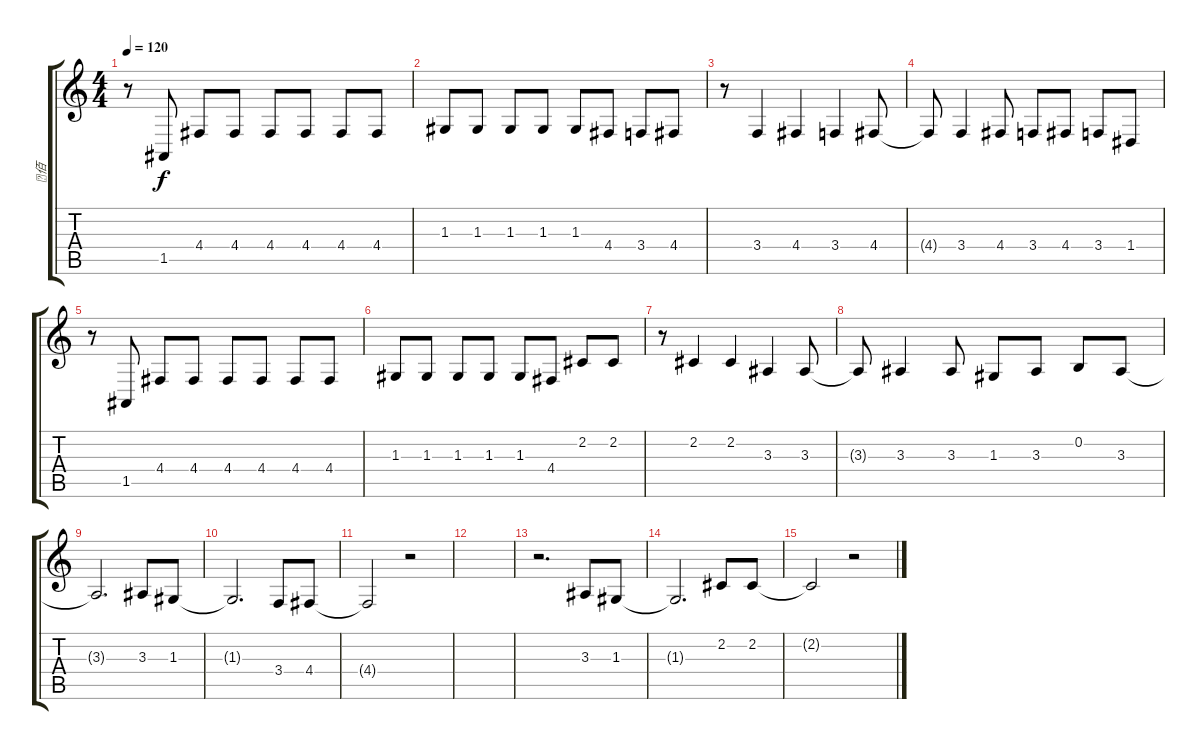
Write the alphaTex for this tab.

\track ("佰" "佰") {instrument oboe}
\staff {score tabs}
\tuning (E4 B3 G3 D3 A2 E2) {hide}
\ts (4 4)
\tempo 120
\clef g2
\ks c
r.8{dy f} 1.5.8 4.4.8 4.4.8 4.4.8 4.4.8 4.4.8 4.4.8 |
1.3.8 1.3.8 1.3.8 1.3.8 1.3.8 4.4.8 3.4.8 4.4.8 |
r.8 3.4.4 4.4.4 3.4.4 4.4.8 |
4.4{t}.8 3.4.4 4.4.8 3.4.8 4.4.8 3.4.8 1.4.8 |
r.8 1.5.8 4.4.8 4.4.8 4.4.8 4.4.8 4.4.8 4.4.8 |
1.3.8 1.3.8 1.3.8 1.3.8 1.3.8 4.4.8 2.2.8 2.2.8 |
r.8 2.2.4 2.2.4 3.3.4 3.3.8 |
3.3{t}.8 3.3.4 3.3.8 1.3.8 3.3.8 0.2.8 3.3.8 |
3.3{t}.2{d} 3.3.8 1.3.8 |
1.3{t}.2{d} 3.4.8 4.4.8 |
4.4{t}.2 r.2 |
|
r.2{d} 3.3.8 1.3.8 |
1.3{t}.2{d} 2.2.8 2.2.8 |
2.2{t}.2 r.2
